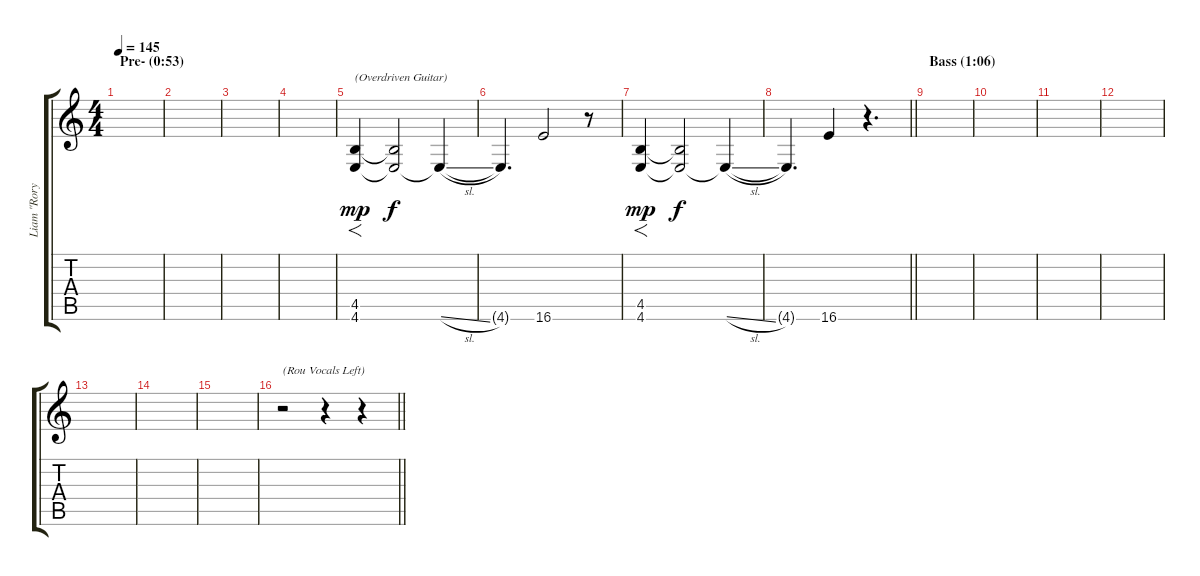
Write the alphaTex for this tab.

\track ("Liam \"Rory\" Clewlow [Guitar Left]" "Liam \"Rory") {instrument overdrivenguitar}
\staff {score tabs}
\tuning (D4 A3 F3 C3 G2 C2) {hide}
\ts (4 4)
\section ("" "Pre- (0:53)")
\tempo 145
\clef g2
\ks c
|
|
|
|
(4.5 4.6).4{f txt "(Overdriven Guitar)" dy mp instrument overdrivenguitar} (4.5{t} 4.6{t}).2{dy f} 4.6{sl t}.4 |
4.6{t}.4{d} 16.6.2 r.8 |
(4.5 4.6).4{f dy mp} (4.5{t} 4.6{t}).2{dy f} 4.6{sl t}.4 |
\barLineRight lightlight
4.6{t}.4{d} 16.6.4 r.4{d} |
\section ("" "Bass (1:06)")
|
|
|
|
|
|
|
\barLineRight lightlight
r.2{txt "(Rou Vocals Left)" instrument lead1square} r.4 r.4
